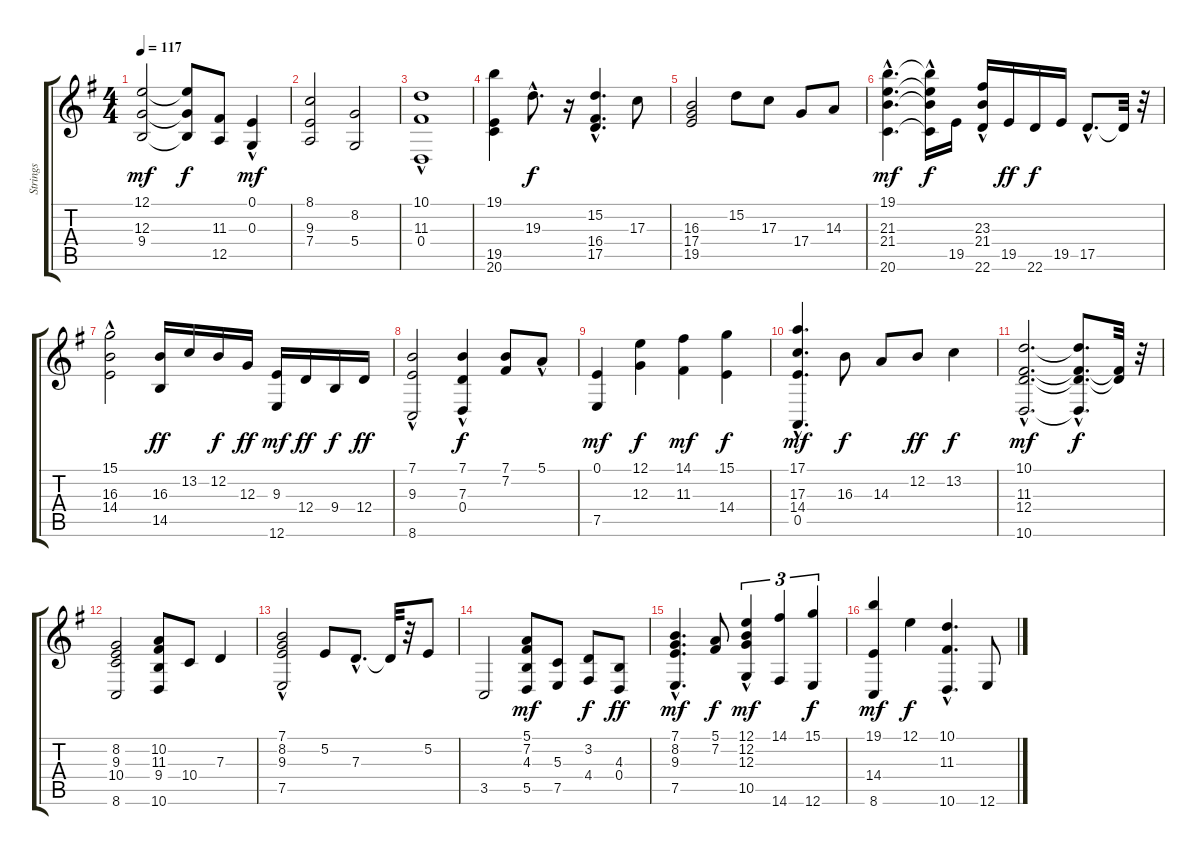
\track ("Strings" "Strings") {instrument stringensemble1}
\staff {score tabs}
\tuning (E4 B3 G3 D3 A2 E2) {hide}
\ts (4 4)
\tempo 117
\clef g2
\ks g
(12.1 12.3 9.4).2{dy mf} (12.1{t} 12.3{t} 9.4{t}).8{dy f} (11.3 12.5).8 (0.1{hac} 0.3).4{dy mf} |
(8.1 9.3 7.4).2 (8.2 5.4).2 |
(10.1{hac} 11.3{hac} 0.4).1 |
(19.1 19.5 20.6).4 19.3{hac}.8{d dy f} r.16 (15.2{hac} 16.4 17.5).4{d} 17.3.8 |
(16.3 17.4 19.5).2 15.2.8 17.3.8 17.4.8 14.3.8 |
(19.1{hac} 21.3{hac} 21.4{hac} 20.6{hac}).4{d dy mf} (19.1{t} 21.3{t} 21.4{hac t} 20.6{t}).16{dy f} 19.5.16 (23.3 21.4{hac} 22.6).16 19.5.16{dy ff} 22.6.16{dy f} 19.5.16 17.5{hac}.8{d} 17.5{t}.32 r.32 |
(15.1 16.3{hac} 14.4{hac}).2 (16.3 14.5).16{dy ff} 13.2.16 12.2.16{dy f} 12.3.16{dy ff} (9.3 12.6).16{dy mf} 12.4.16{dy ff} 9.4.16{dy f} 12.4.16{dy ff} |
(7.1{hac} 9.3 8.6).2 (7.1{hac} 7.3 0.4).4{dy f} (7.1 7.2).8 5.1{hac}.8 |
(0.1 7.5).4{dy mf} (12.1 12.3).4{dy f} (14.1 11.3).4{dy mf} (15.1 14.4).4{dy f} |
(17.1 17.3{hac} 14.4 0.5).4{d dy mf} 16.3.8{dy f} 14.3.8 12.2.8{dy ff} 13.2.4{dy f} |
(10.1{hac} 11.3{hac} 12.4{hac} 10.6{hac}).2{d dy mf} (10.1{hac t} 11.3{hac t} 12.4{hac t} 10.6{hac t}).8{d dy f} (11.3{t} 12.4{t}).32 r.32 |
(8.2 9.3 10.4 8.6).2 (10.2 11.3 9.4 10.6).8 10.4.8 7.3.4 |
(7.1 8.2 9.3 7.5{hac}).2 5.2.8 7.3{hac}.8{d} 7.3{t}.32 r.32 5.2.8 |
3.5.2 (5.1 7.2 4.3 5.5).8{dy mf} (5.3 7.5).8 (3.2 4.4).8{dy f} (4.3 0.4).8{dy ff} |
(7.1 8.2{hac} 9.3 7.5).4{d dy mf} (5.1 7.2).8{dy f} (12.1 12.2{hac} 12.3 10.5).4{tu (3 2) dy mf} (14.1 14.6).4{tu (3 2)} (15.1 12.6).4{tu (3 2) dy f} |
(19.1 14.4 8.6).4{dy mf} 12.1.4{dy f} (10.1 11.3 10.6{hac}).4{d} 12.6.8
